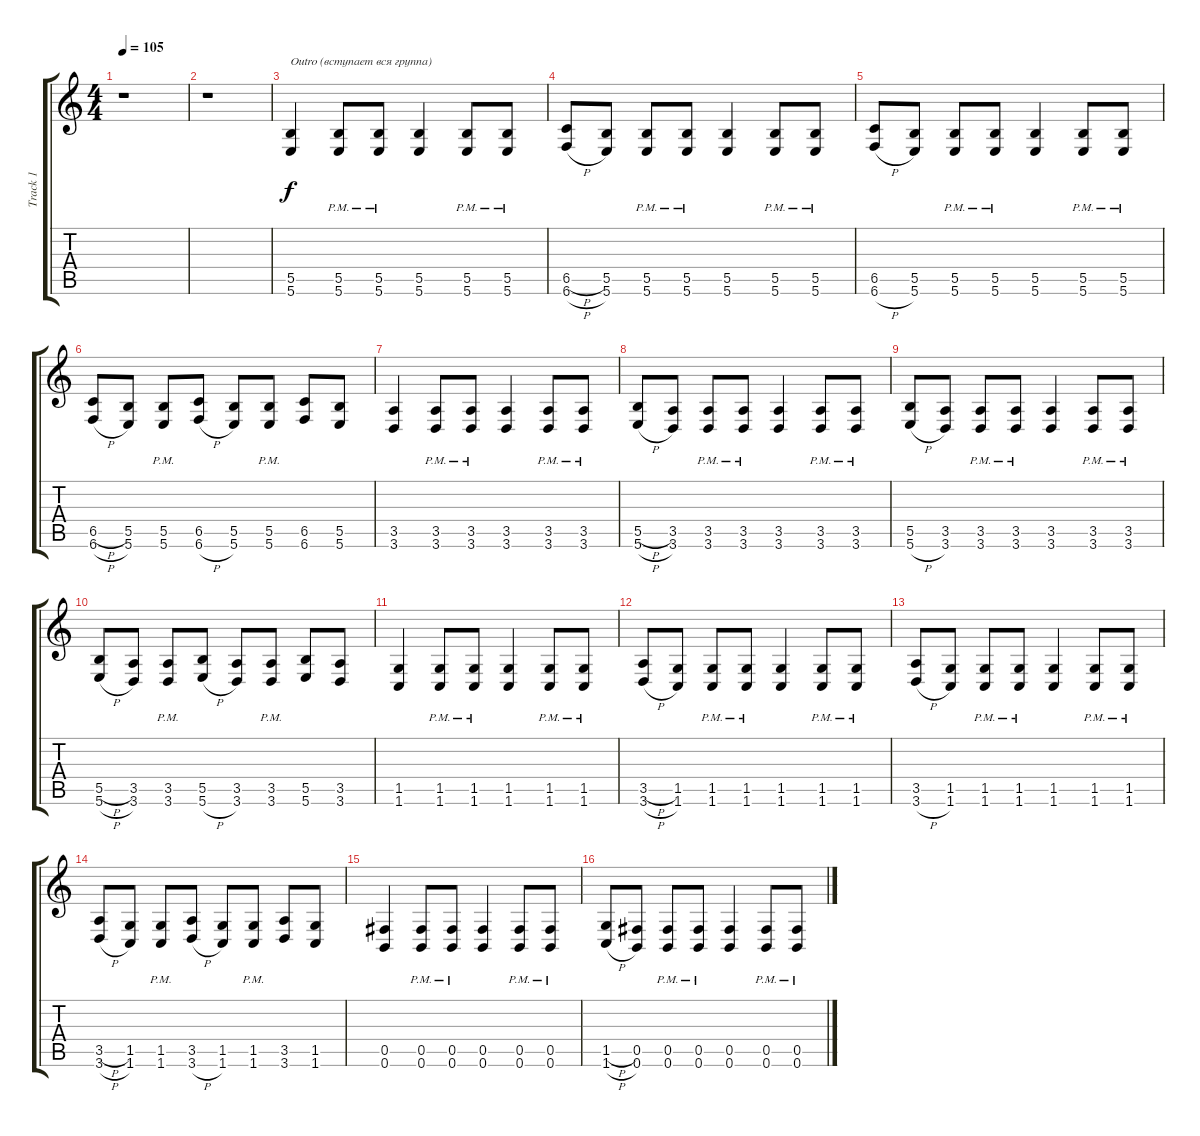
\track ("Track 1" "Track 1") {instrument distortionguitar}
\staff {score tabs}
\tuning (Db4 Ab3 E3 B2 Gb2 B1) {hide}
\ts (4 4)
\tempo 105
\clef g2
\ks c
r.1{dy mf} |
r.1 |
(5.5 5.6).4{txt "Outro (вступает вся группа)" dy f} (5.5{pm} 5.6{pm}).8 (5.5{pm} 5.6{pm}).8 (5.5 5.6).4 (5.5{pm} 5.6{pm}).8 (5.5{pm} 5.6{pm}).8 |
(6.5{h} 6.6{h}).8 (5.5 5.6).8 (5.5{pm} 5.6{pm}).8 (5.5{pm} 5.6{pm}).8 (5.5 5.6).4 (5.5{pm} 5.6{pm}).8 (5.5{pm} 5.6{pm}).8 |
(6.5 6.6{h}).8 (5.5 5.6).8 (5.5{pm} 5.6{pm}).8 (5.5{pm} 5.6{pm}).8 (5.5 5.6).4 (5.5{pm} 5.6{pm}).8 (5.5{pm} 5.6{pm}).8 |
(6.5{h} 6.6{h}).8 (5.5 5.6).8 (5.5 5.6{pm}).8 (6.5 6.6{h}).8 (5.5 5.6).8 (5.5 5.6{pm}).8 (6.5 6.6).8 (5.5 5.6).8 |
(3.5 3.6).4 (3.5{pm} 3.6{pm}).8 (3.5{pm} 3.6{pm}).8 (3.5 3.6).4 (3.5{pm} 3.6{pm}).8 (3.5{pm} 3.6{pm}).8 |
(5.5{h} 5.6{h}).8 (3.5 3.6).8 (3.5{pm} 3.6{pm}).8 (3.5{pm} 3.6{pm}).8 (3.5 3.6).4 (3.5{pm} 3.6{pm}).8 (3.5{pm} 3.6{pm}).8 |
(5.5 5.6{h}).8 (3.5 3.6).8 (3.5{pm} 3.6{pm}).8 (3.5{pm} 3.6{pm}).8 (3.5 3.6).4 (3.5{pm} 3.6{pm}).8 (3.5{pm} 3.6{pm}).8 |
(5.5{h} 5.6{h}).8 (3.5 3.6).8 (3.5 3.6{pm}).8 (5.5 5.6{h}).8 (3.5 3.6).8 (3.5 3.6{pm}).8 (5.5 5.6).8 (3.5 3.6).8 |
(1.5 1.6).4 (1.5{pm} 1.6{pm}).8 (1.5{pm} 1.6{pm}).8 (1.5 1.6).4 (1.5{pm} 1.6{pm}).8 (1.5{pm} 1.6{pm}).8 |
(3.5{h} 3.6{h}).8 (1.5 1.6).8 (1.5{pm} 1.6{pm}).8 (1.5{pm} 1.6{pm}).8 (1.5 1.6).4 (1.5{pm} 1.6{pm}).8 (1.5{pm} 1.6{pm}).8 |
(3.5 3.6{h}).8 (1.5 1.6).8 (1.5{pm} 1.6{pm}).8 (1.5{pm} 1.6{pm}).8 (1.5 1.6).4 (1.5{pm} 1.6{pm}).8 (1.5{pm} 1.6{pm}).8 |
(3.5{h} 3.6{h}).8 (1.5 1.6).8 (1.5 1.6{pm}).8 (3.5 3.6{h}).8 (1.5 1.6).8 (1.5 1.6{pm}).8 (3.5 3.6).8 (1.5 1.6).8 |
(0.5 0.6).4 (0.5{pm} 0.6{pm}).8 (0.5{pm} 0.6{pm}).8 (0.5 0.6).4 (0.5{pm} 0.6{pm}).8 (0.5{pm} 0.6{pm}).8 |
(1.5{h} 1.6{h}).8 (0.5 0.6).8 (0.5{pm} 0.6{pm}).8 (0.5{pm} 0.6{pm}).8 (0.5 0.6).4 (0.5{pm} 0.6{pm}).8 (0.5{pm} 0.6{pm}).8
